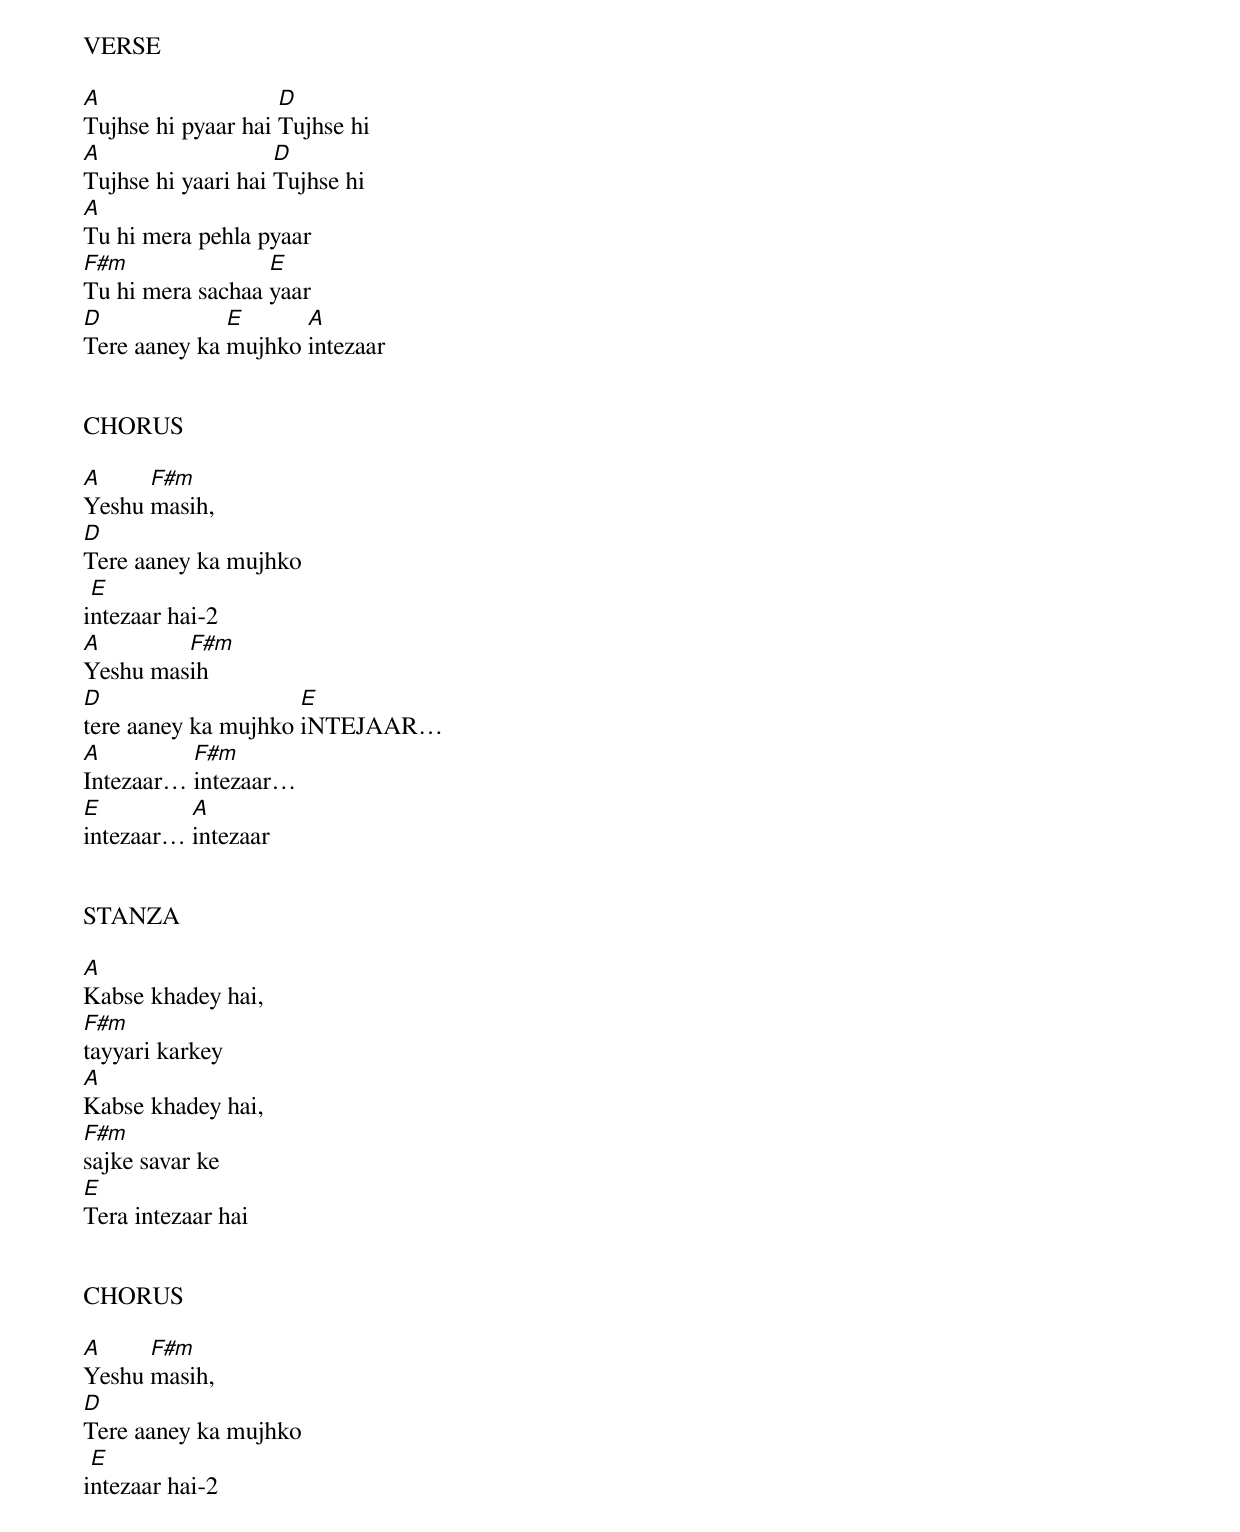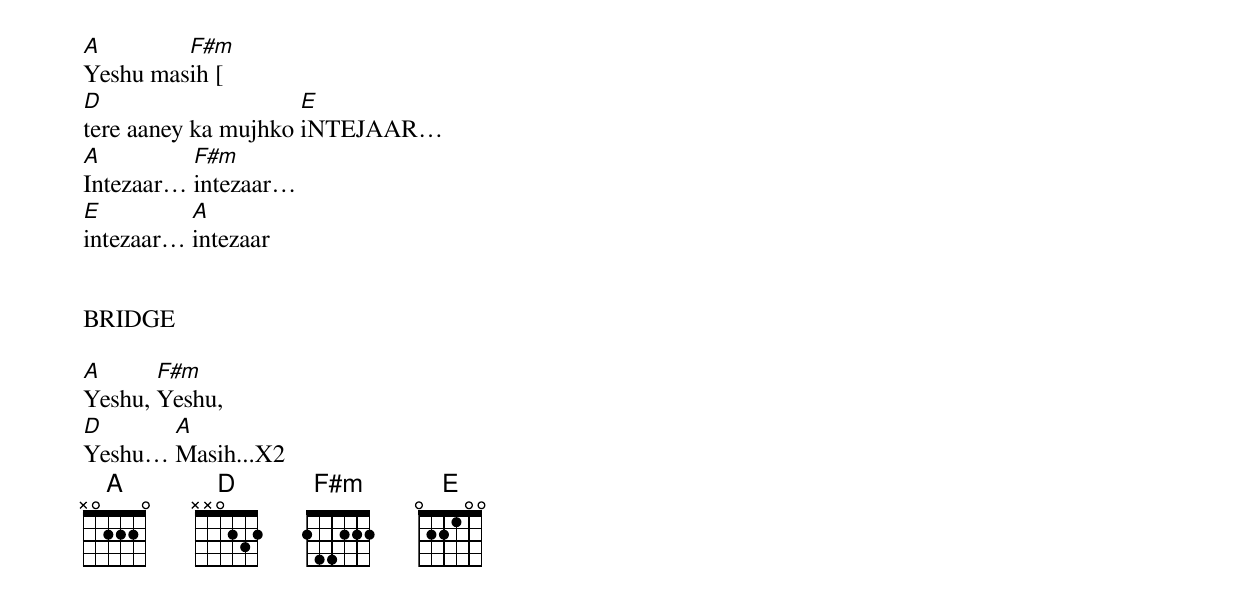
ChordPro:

VERSE

[A]Tujhse hi pyaar hai [D]Tujhse hi
[A]Tujhse hi yaari hai [D]Tujhse hi
[A]Tu hi mera pehla pyaar
[F#m]Tu hi mera sachaa [E]yaar
[D]Tere aaney ka [E]mujhko [A]intezaar


CHORUS

[A]Yeshu [F#m]masih,
[D]Tere aaney ka mujhko
i[E]ntezaar hai-2
[A]Yeshu mas[F#m]ih
[D]tere aaney ka mujhko [E]iNTEJAAR…
[A]Intezaar… [F#m]intezaar…
[E]intezaar… [A]intezaar


STANZA

[A]Kabse khadey hai,
[F#m]tayyari karkey
[A]Kabse khadey hai,
[F#m]sajke savar ke
[E]Tera intezaar hai


CHORUS

[A]Yeshu [F#m]masih,
[D]Tere aaney ka mujhko
i[E]ntezaar hai-2
[A]Yeshu mas[F#m]ih [
[D]tere aaney ka mujhko [E]iNTEJAAR…
[A]Intezaar… [F#m]intezaar…
[E]intezaar… [A]intezaar


BRIDGE

[A]Yeshu, [F#m]Yeshu,
[D]Yeshu… [A]Masih...X2
